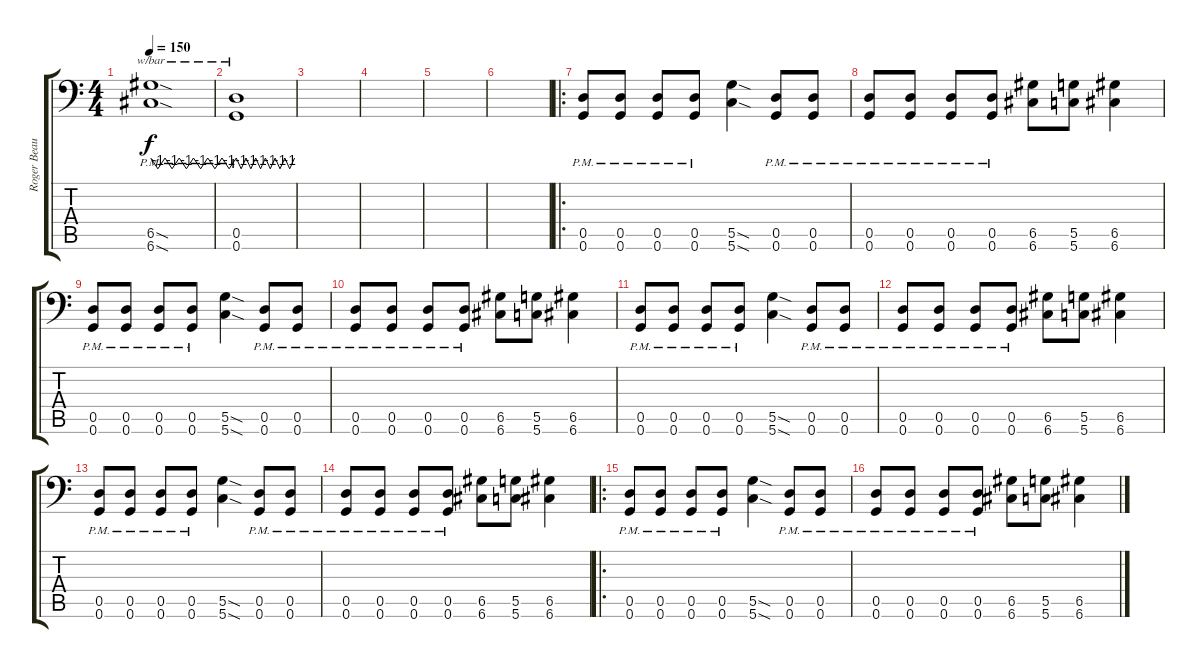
\track ("Roger Beaujard(Lead Guitar)" "Roger Beau") {instrument distortionguitar}
\staff {score tabs}
\tuning (A3 E3 C3 G2 D2 G1) {hide}
\ts (4 4)
\tempo 150
\clef f4
\ks c
(6.5{sod pm} 6.6{sod}).1{tbe (custom default 0 0 5 -4 10 0 15 -4 20 0 25 -4 30 0 35 -4 40 0 45 -4 50 0 55 -4 60 0) dy f} |
(0.5 0.6{pm}).1{tbe (custom default 0 0 5 -4 10 0 15 -4 20 0 25 -4 30 0 35 -4 40 0 45 -4 50 0 55 -4 60 0)} |
|
|
|
|
\ro
(0.5{pm} 0.6{pm}).8 (0.5{pm} 0.6{pm}).8 (0.5{pm} 0.6{pm}).8 (0.5{pm} 0.6{pm}).8 (5.5{sod} 5.6{sod}).4 (0.5{pm} 0.6{pm}).8 (0.5{pm} 0.6{pm}).8 |
(0.5{pm} 0.6{pm}).8 (0.5{pm} 0.6{pm}).8 (0.5{pm} 0.6{pm}).8 (0.5{pm} 0.6{pm}).8 (6.5 6.6).8 (5.5 5.6).8 (6.5 6.6).4 |
(0.5{pm} 0.6{pm}).8 (0.5{pm} 0.6{pm}).8 (0.5{pm} 0.6{pm}).8 (0.5{pm} 0.6{pm}).8 (5.5{sod} 5.6{sod}).4 (0.5{pm} 0.6{pm}).8 (0.5{pm} 0.6{pm}).8 |
(0.5{pm} 0.6{pm}).8 (0.5{pm} 0.6{pm}).8 (0.5{pm} 0.6{pm}).8 (0.5{pm} 0.6{pm}).8 (6.5 6.6).8 (5.5 5.6).8 (6.5 6.6).4 |
(0.5{pm} 0.6{pm}).8 (0.5{pm} 0.6{pm}).8 (0.5{pm} 0.6{pm}).8 (0.5{pm} 0.6{pm}).8 (5.5{sod} 5.6{sod}).4 (0.5{pm} 0.6{pm}).8 (0.5{pm} 0.6{pm}).8 |
(0.5{pm} 0.6{pm}).8 (0.5{pm} 0.6{pm}).8 (0.5{pm} 0.6{pm}).8 (0.5{pm} 0.6{pm}).8 (6.5 6.6).8 (5.5 5.6).8 (6.5 6.6).4 |
(0.5{pm} 0.6{pm}).8 (0.5{pm} 0.6{pm}).8 (0.5{pm} 0.6{pm}).8 (0.5{pm} 0.6{pm}).8 (5.5{sod} 5.6{sod}).4 (0.5{pm} 0.6{pm}).8 (0.5{pm} 0.6{pm}).8 |
(0.5{pm} 0.6{pm}).8 (0.5{pm} 0.6{pm}).8 (0.5{pm} 0.6{pm}).8 (0.5{pm} 0.6{pm}).8 (6.5 6.6).8 (5.5 5.6).8 (6.5 6.6).4 |
\ro
(0.5{pm} 0.6{pm}).8 (0.5{pm} 0.6{pm}).8 (0.5{pm} 0.6{pm}).8 (0.5{pm} 0.6{pm}).8 (5.5{sod} 5.6{sod}).4 (0.5{pm} 0.6{pm}).8 (0.5{pm} 0.6{pm}).8 |
(0.5{pm} 0.6{pm}).8 (0.5{pm} 0.6{pm}).8 (0.5{pm} 0.6{pm}).8 (0.5{pm} 0.6{pm}).8 (6.5 6.6).8 (5.5 5.6).8 (6.5 6.6).4
